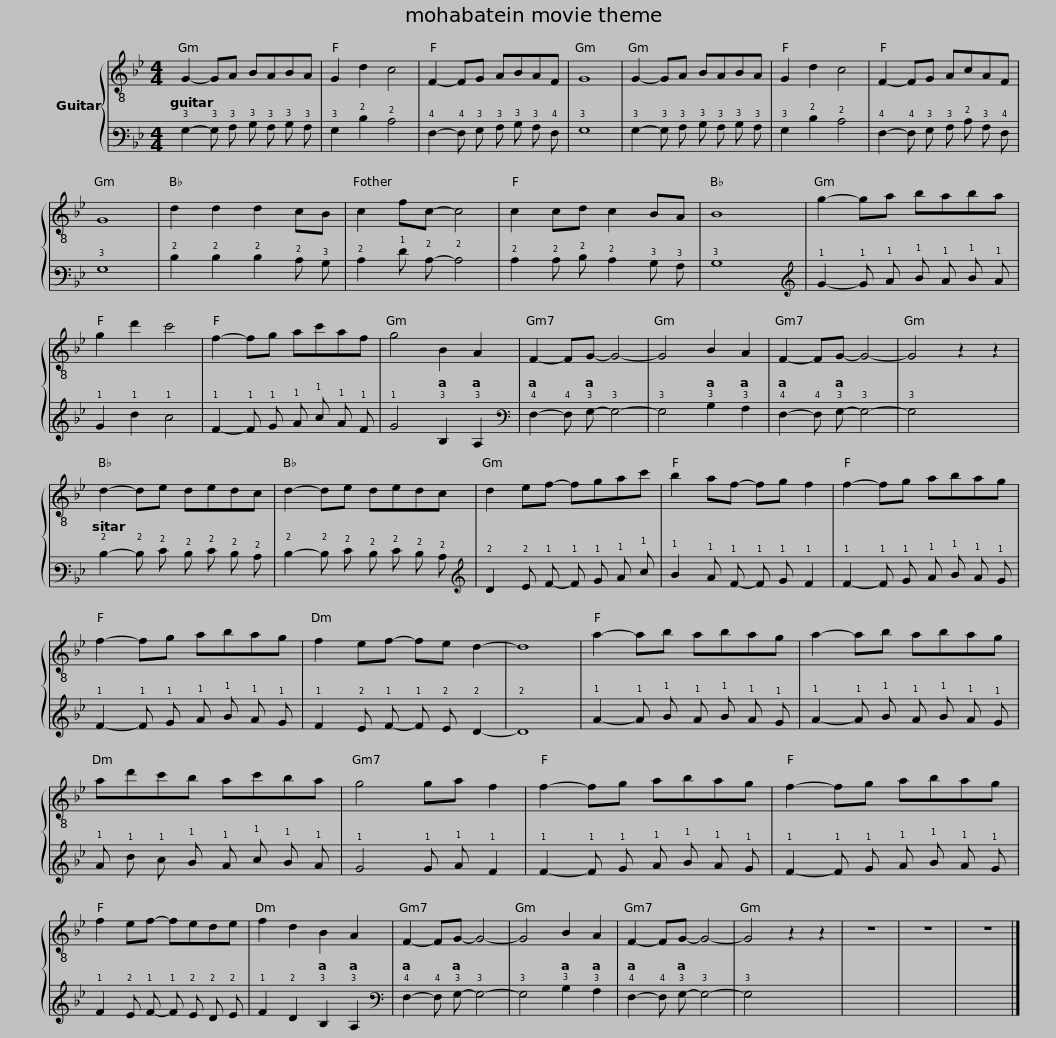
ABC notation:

X:1
%%score { 1 | 2 }
L:1/8
M:4/4
I:linebreak $
K:Bb
V:1 treble-8
V:2 tab stafflines=6 strings="E2,A2,D3,G3,B3,E4 nostems "
V:1
 G2- GA BABA | G2 d2 c4 | F2- FG ABAF | G8 | G2- GA BABA |$ %5
 G2 d2 c4 | F2- FG AcAF | G8 | d2 d2 d2 cB | c2 fc- c4 |$ %10
 c2 cd c2 BA | B8 | g2- ga baba | g2 d'2 c'4 | f2- fg ac'af |$ %15
 g4 B2 A2 | F2- FG- G4- | G4 B2 A2 | F2- FG- G4- | G4 z2 z2 |$ %20
 d2- de dedc | d2- de dedc | d2 ef- fgac' | b2 af- fg f2 |$ f2- fg abag | %25
 f2- fg abag | f2 ef- fe d2- | d8 | a2- ab abag |$ a2- ab abag | %30
 ad'c'b ac'ba | g4 ga f2 | f2- fg abag |$ f2- fg abag | f2 ef- fede | %35
 f2 d2 B2 A2 | F2- FG- G4- | G4 B2 A2 |$ F2- FG- G4- | G4 z2 z2 | %40
 z8 | z8 | z8 |] %43
V:2
 !3!G,2- !3!G, !3!A, !3!B, !3!A, !3!B, !3!A, | !3!G,2 !2!D2 !2!C4 | !4!F,2- !4!F, !3!G, !3!A, !3!B, !3!A, !4!F, | !3!G,8 | !3!G,2- !3!G, !3!A, !3!B, !3!A, !3!B, !3!A, |$ %5
 !3!G,2 !2!D2 !2!C4 | !4!F,2- !4!F, !3!G, !3!A, !2!C !3!A, !4!F, | !3!G,8 | !2!D2 !2!D2 !2!D2 !2!C !3!B, | !2!C2 !1!F !2!C- !2!C4 |$ %10
 !2!C2 !2!C !2!D !2!C2 !3!B, !3!A, | !3!B,8 | !1!G2- !1!G !1!A !1!B !1!A !1!B !1!A | !1!G2 !1!d2 !1!c4 | !1!F2- !1!F !1!G !1!A !1!c !1!A !1!F |$ %15
 !1!G4 !3!B,2 !3!A,2 | !4!F,2- !4!F, !3!G,- !3!G,4- | !3!G,4 !3!B,2 !3!A,2 | !4!F,2- !4!F, !3!G,- !3!G,4- | !3!G,4 x2 x2 |$ %20
 !2!D2- !2!D !2!E !2!D !2!E !2!D !2!C | !2!D2- !2!D !2!E !2!D !2!E !2!D !2!C | !2!D2 !2!E !1!F- !1!F !1!G !1!A !1!c | !1!B2 !1!A !1!F- !1!F !1!G !1!F2 |$ !1!F2- !1!F !1!G !1!A !1!B !1!A !1!G | %25
 !1!F2- !1!F !1!G !1!A !1!B !1!A !1!G | !1!F2 !2!E !1!F- !1!F !2!E !2!D2- | !2!D8 | !1!A2- !1!A !1!B !1!A !1!B !1!A !1!G |$ !1!A2- !1!A !1!B !1!A !1!B !1!A !1!G | %30
 !1!A !1!d !1!c !1!B !1!A !1!c !1!B !1!A | !1!G4 !1!G !1!A !1!F2 | !1!F2- !1!F !1!G !1!A !1!B !1!A !1!G |$ !1!F2- !1!F !1!G !1!A !1!B !1!A !1!G | !1!F2 !2!E !1!F- !1!F !2!E !2!D !2!E | %35
 !1!F2 !2!D2 !3!B,2 !3!A,2 | !4!F,2- !4!F, !3!G,- !3!G,4- | !3!G,4 !3!B,2 !3!A,2 |$ !4!F,2- !4!F, !3!G,- !3!G,4- | !3!G,4 x2 x2 | %40
 x8 | x8 | x8 |] %43
